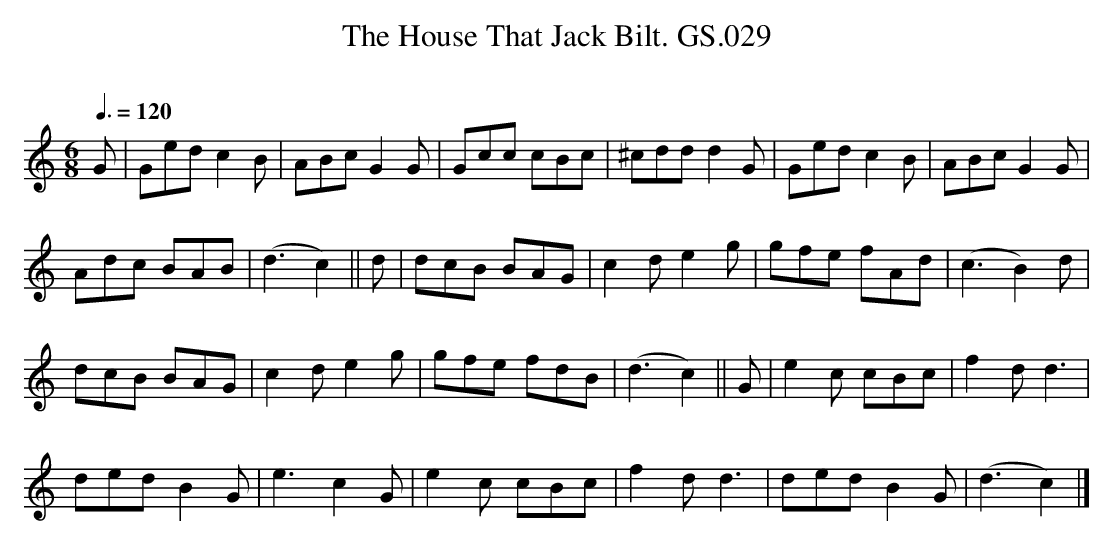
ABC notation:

X:1
T:House That Jack Bilt. GS.029, The
M:6/8
L:1/8
Q:3/8=120
O:
K:C Major
G | Ged c2B | ABc G2G | Gcc cBc | ^cdd d2G | Ged c2B | ABc G2G |
Adc BAB | (d3c2) || d | dcB BAG | c2de2g | gfe fAd | (c3B2) d |
dcB BAG | c2de2g| gfe fdB |(d3c2)|| G | e2c cBc | f2d d3 |
ded B2G | e3 c2 G | e2c cBc | f2d d3 | ded B2G | (d3c2) |]
